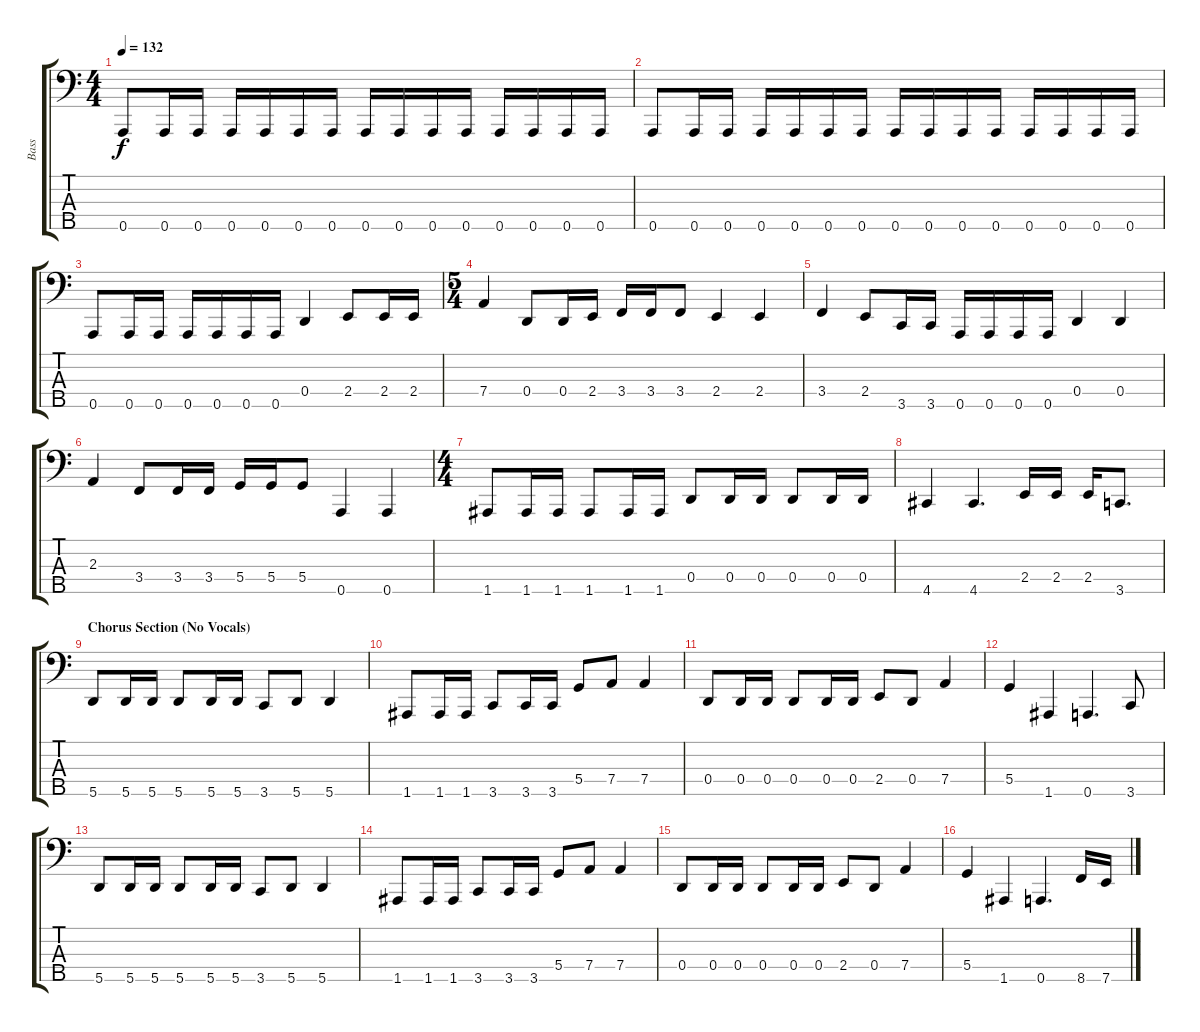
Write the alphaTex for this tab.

\track ("Bass" "Bass") {instrument electricbassfinger}
\staff {score tabs}
\tuning (F2 C2 G1 D1 A0) {hide}
\ts (4 4)
\tempo 132
\clef f4
\ks c
0.5.8{dy f} 0.5.16 0.5.16 0.5.16 0.5.16 0.5.16 0.5.16 0.5.16 0.5.16 0.5.16 0.5.16 0.5.16 0.5.16 0.5.16 0.5.16 |
0.5.8 0.5.16 0.5.16 0.5.16 0.5.16 0.5.16 0.5.16 0.5.16 0.5.16 0.5.16 0.5.16 0.5.16 0.5.16 0.5.16 0.5.16 |
0.5.8 0.5.16 0.5.16 0.5.16 0.5.16 0.5.16 0.5.16 0.4.4 2.4.8 2.4.16 2.4.16 |
\ts (5 4)
7.4.4 0.4.8 0.4.16 2.4.16 3.4.16 3.4.16 3.4.8 2.4.4 2.4.4 |
3.4.4 2.4.8 3.5.16 3.5.16 0.5.16 0.5.16 0.5.16 0.5.16 0.4.4 0.4.4 |
2.3.4 3.4.8 3.4.16 3.4.16 5.4.16 5.4.16 5.4.8 0.5.4 0.5.4 |
\ts (4 4)
1.5.8 1.5.16 1.5.16 1.5.8 1.5.16 1.5.16 0.4.8 0.4.16 0.4.16 0.4.8 0.4.16 0.4.16 |
4.5.4 4.5.4{d} 2.4.16 2.4.16 2.4.16 3.5.8{d} |
\section ("" "Chorus Section (No Vocals)")
5.5.8 5.5.16 5.5.16 5.5.8 5.5.16 5.5.16 3.5.8 5.5.8 5.5.4 |
1.5.8 1.5.16 1.5.16 3.5.8 3.5.16 3.5.16 5.4.8 7.4.8 7.4.4 |
0.4.8 0.4.16 0.4.16 0.4.8 0.4.16 0.4.16 2.4.8 0.4.8 7.4.4 |
5.4.4 1.5.4 0.5.4{d} 3.5.8 |
5.5.8 5.5.16 5.5.16 5.5.8 5.5.16 5.5.16 3.5.8 5.5.8 5.5.4 |
1.5.8 1.5.16 1.5.16 3.5.8 3.5.16 3.5.16 5.4.8 7.4.8 7.4.4 |
0.4.8 0.4.16 0.4.16 0.4.8 0.4.16 0.4.16 2.4.8 0.4.8 7.4.4 |
5.4.4 1.5.4 0.5.4{d} 8.5.16 7.5.16
